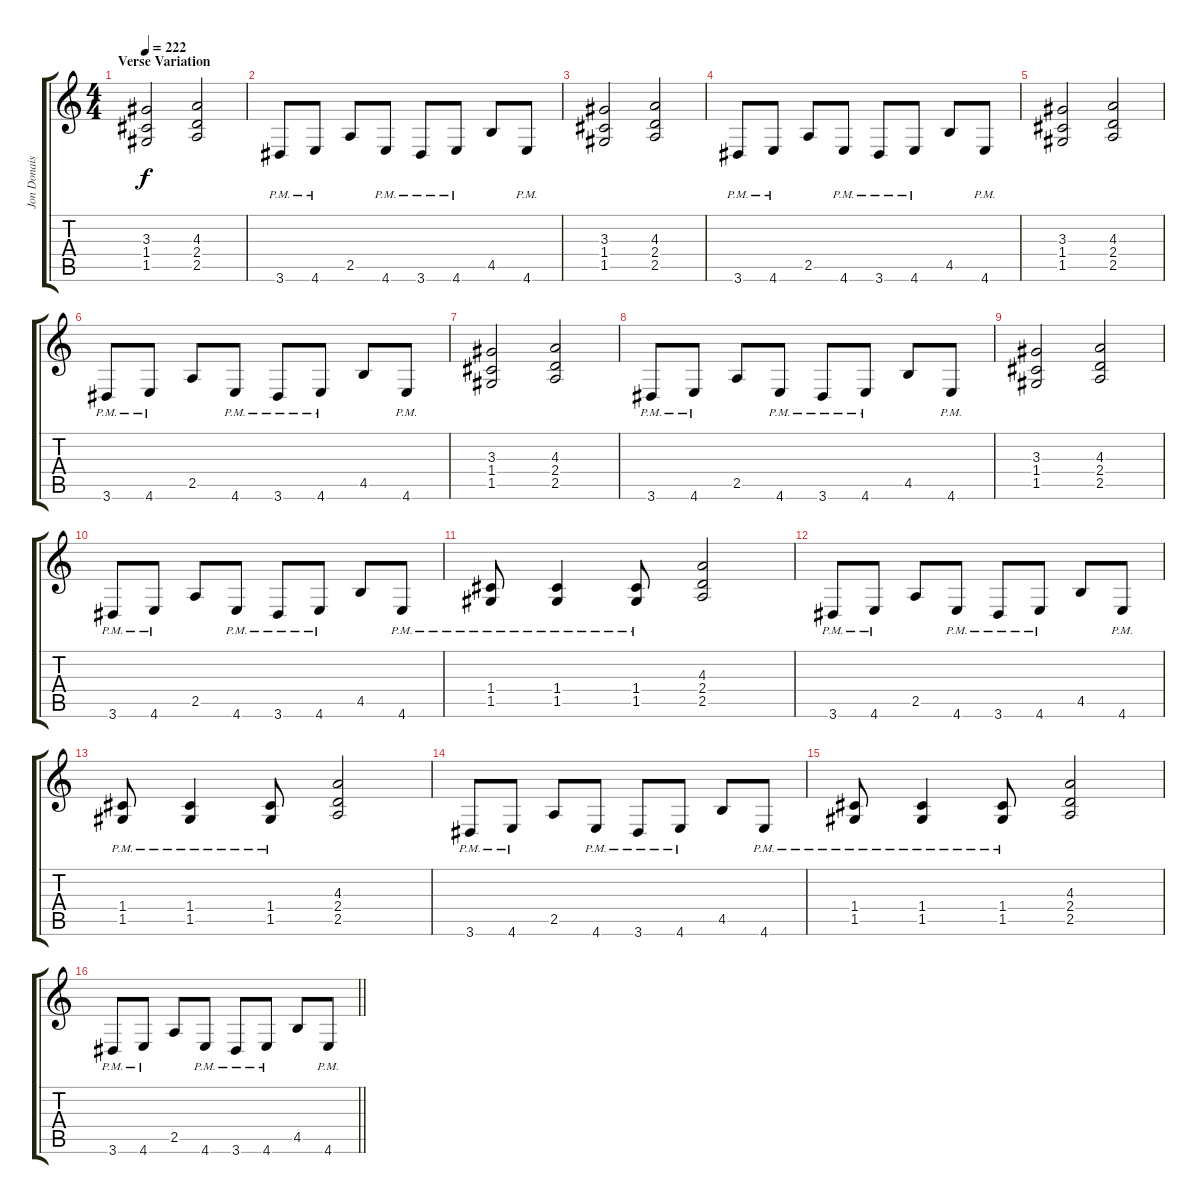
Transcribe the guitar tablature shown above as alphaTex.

\track ("Jon Donais" "Jon Donais") {instrument distortionguitar}
\staff {score tabs}
\tuning (D4 A3 F3 C3 G2 C2) {hide}
\ts (4 4)
\section ("" "Verse Variation")
\tempo 222
\clef g2
\ks c
(3.3 1.4 1.5).2{dy f} (4.3 2.4 2.5).2 |
3.6{pm}.8 4.6{pm}.8 2.5.8 4.6{pm}.8 3.6{pm}.8 4.6{pm}.8 4.5.8 4.6{pm}.8 |
(3.3 1.4 1.5).2 (4.3 2.4 2.5).2 |
3.6{pm}.8 4.6{pm}.8 2.5.8 4.6{pm}.8 3.6{pm}.8 4.6{pm}.8 4.5.8 4.6{pm}.8 |
(3.3 1.4 1.5).2 (4.3 2.4 2.5).2 |
3.6{pm}.8 4.6{pm}.8 2.5.8 4.6{pm}.8 3.6{pm}.8 4.6{pm}.8 4.5.8 4.6{pm}.8 |
(3.3 1.4 1.5).2 (4.3 2.4 2.5).2 |
3.6{pm}.8 4.6{pm}.8 2.5.8 4.6{pm}.8 3.6{pm}.8 4.6{pm}.8 4.5.8 4.6{pm}.8 |
(3.3 1.4 1.5).2 (4.3 2.4 2.5).2 |
3.6{pm}.8 4.6{pm}.8 2.5.8 4.6{pm}.8 3.6{pm}.8 4.6{pm}.8 4.5.8 4.6{pm}.8 |
(1.4{pm} 1.5{pm}).8 (1.4{pm} 1.5{pm}).4 (1.4{pm} 1.5{pm}).8 (4.3 2.4 2.5).2 |
3.6{pm}.8 4.6{pm}.8 2.5.8 4.6{pm}.8 3.6{pm}.8 4.6{pm}.8 4.5.8 4.6{pm}.8 |
(1.4{pm} 1.5{pm}).8 (1.4{pm} 1.5{pm}).4 (1.4{pm} 1.5{pm}).8 (4.3 2.4 2.5).2 |
3.6{pm}.8 4.6{pm}.8 2.5.8 4.6{pm}.8 3.6{pm}.8 4.6{pm}.8 4.5.8 4.6{pm}.8 |
(1.4{pm} 1.5{pm}).8 (1.4{pm} 1.5{pm}).4 (1.4{pm} 1.5{pm}).8 (4.3 2.4 2.5).2 |
\barLineRight lightlight
3.6{pm}.8 4.6{pm}.8 2.5.8 4.6{pm}.8 3.6{pm}.8 4.6{pm}.8 4.5.8 4.6{pm}.8
